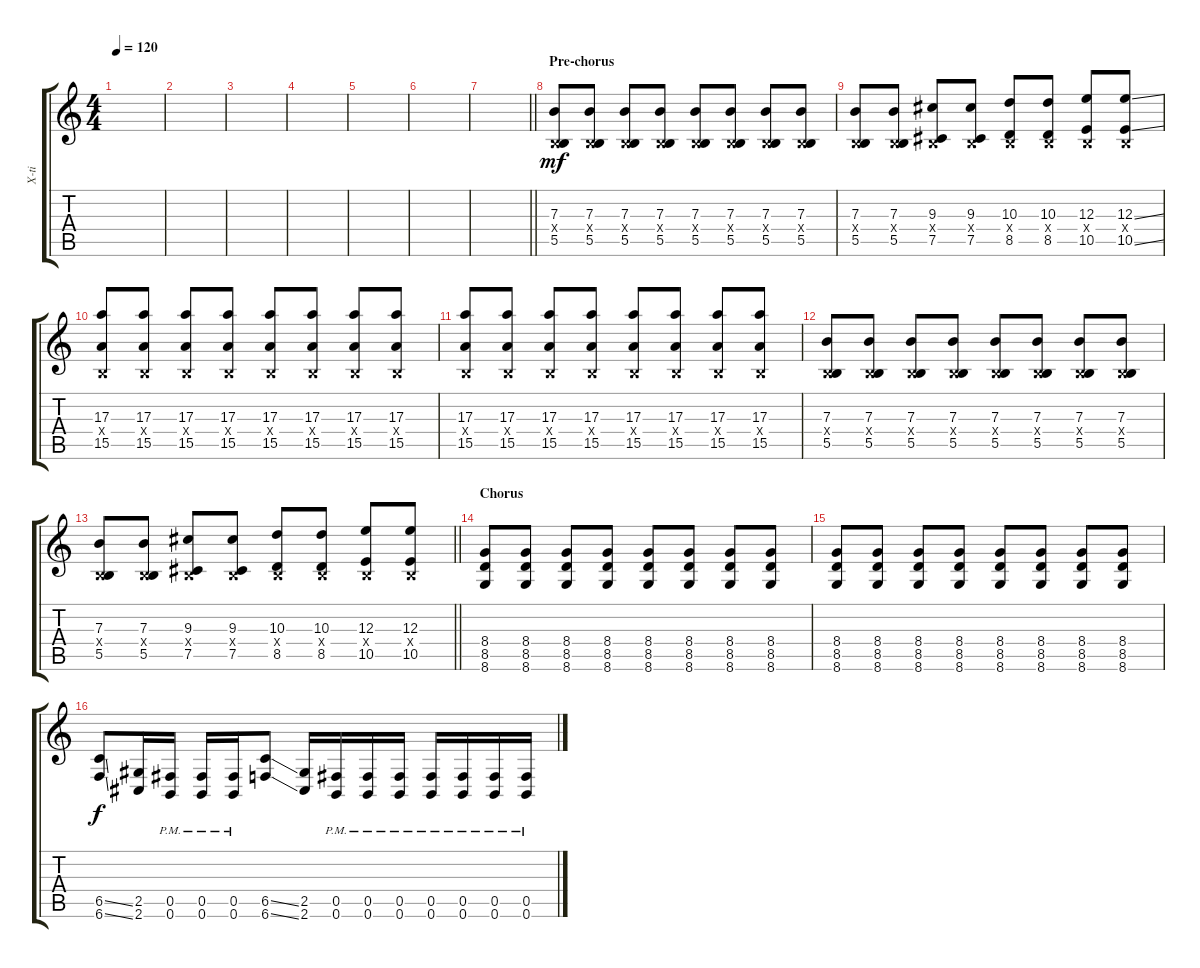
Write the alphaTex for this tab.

\track ("X-ti" "X-ti") {instrument distortionguitar}
\staff {score tabs}
\tuning (Db4 Ab3 E3 B2 Gb2 B1) {hide}
\ts (4 4)
\tempo 120
\clef g2
\ks c
|
|
|
|
|
|
\barLineRight lightlight
|
\section ("" "Pre-chorus")
(7.3 0.4{x} 5.5).8{dy mf} (7.3 0.4{x} 5.5).8 (7.3 0.4{x} 5.5).8 (7.3 0.4{x} 5.5).8 (7.3 0.4{x} 5.5).8 (7.3 0.4{x} 5.5).8 (7.3 0.4{x} 5.5).8 (7.3 0.4{x} 5.5).8 |
(7.3 0.4{x} 5.5).8 (7.3 0.4{x} 5.5).8 (9.3 0.4{x} 7.5).8 (9.3 0.4{x} 7.5).8 (10.3 0.4{x} 8.5).8 (10.3 0.4{x} 8.5).8 (12.3 0.4{x} 10.5).8 (12.3{ss} 0.4{x} 10.5{ss}).8 |
(17.3 0.4{x} 15.5).8 (17.3 0.4{x} 15.5).8 (17.3 0.4{x} 15.5).8 (17.3 0.4{x} 15.5).8 (17.3 0.4{x} 15.5).8 (17.3 0.4{x} 15.5).8 (17.3 0.4{x} 15.5).8 (17.3 0.4{x} 15.5).8 |
(17.3 0.4{x} 15.5).8 (17.3 0.4{x} 15.5).8 (17.3 0.4{x} 15.5).8 (17.3 0.4{x} 15.5).8 (17.3 0.4{x} 15.5).8 (17.3 0.4{x} 15.5).8 (17.3 0.4{x} 15.5).8 (17.3 0.4{x} 15.5).8 |
(7.3 0.4{x} 5.5).8 (7.3 0.4{x} 5.5).8 (7.3 0.4{x} 5.5).8 (7.3 0.4{x} 5.5).8 (7.3 0.4{x} 5.5).8 (7.3 0.4{x} 5.5).8 (7.3 0.4{x} 5.5).8 (7.3 0.4{x} 5.5).8 |
\barLineRight lightlight
(7.3 0.4{x} 5.5).8 (7.3 0.4{x} 5.5).8 (9.3 0.4{x} 7.5).8 (9.3 0.4{x} 7.5).8 (10.3 0.4{x} 8.5).8 (10.3 0.4{x} 8.5).8 (12.3 0.4{x} 10.5).8 (12.3 0.4{x} 10.5).8 |
\section ("" "Chorus")
(8.4 8.5 8.6).8 (8.4 8.5 8.6).8 (8.4 8.5 8.6).8 (8.4 8.5 8.6).8 (8.4 8.5 8.6).8 (8.4 8.5 8.6).8 (8.4 8.5 8.6).8 (8.4 8.5 8.6).8 |
(8.4 8.5 8.6).8 (8.4 8.5 8.6).8 (8.4 8.5 8.6).8 (8.4 8.5 8.6).8 (8.4 8.5 8.6).8 (8.4 8.5 8.6).8 (8.4 8.5 8.6).8 (8.4 8.5 8.6).8 |
(6.5{ss} 6.6{ss}).8{dy f} (2.5 2.6).16 (0.5{pm} 0.6{pm}).16 (0.5{pm} 0.6{pm}).16 (0.5{pm} 0.6{pm}).16 (6.5{ss} 6.6{ss}).8 (2.5 2.6).16 (0.5{pm} 0.6{pm}).16 (0.5{pm} 0.6{pm}).16 (0.5{pm} 0.6{pm}).16 (0.5{pm} 0.6{pm}).16 (0.5{pm} 0.6{pm}).16 (0.5{pm} 0.6{pm}).16 (0.5{pm} 0.6{pm}).16
